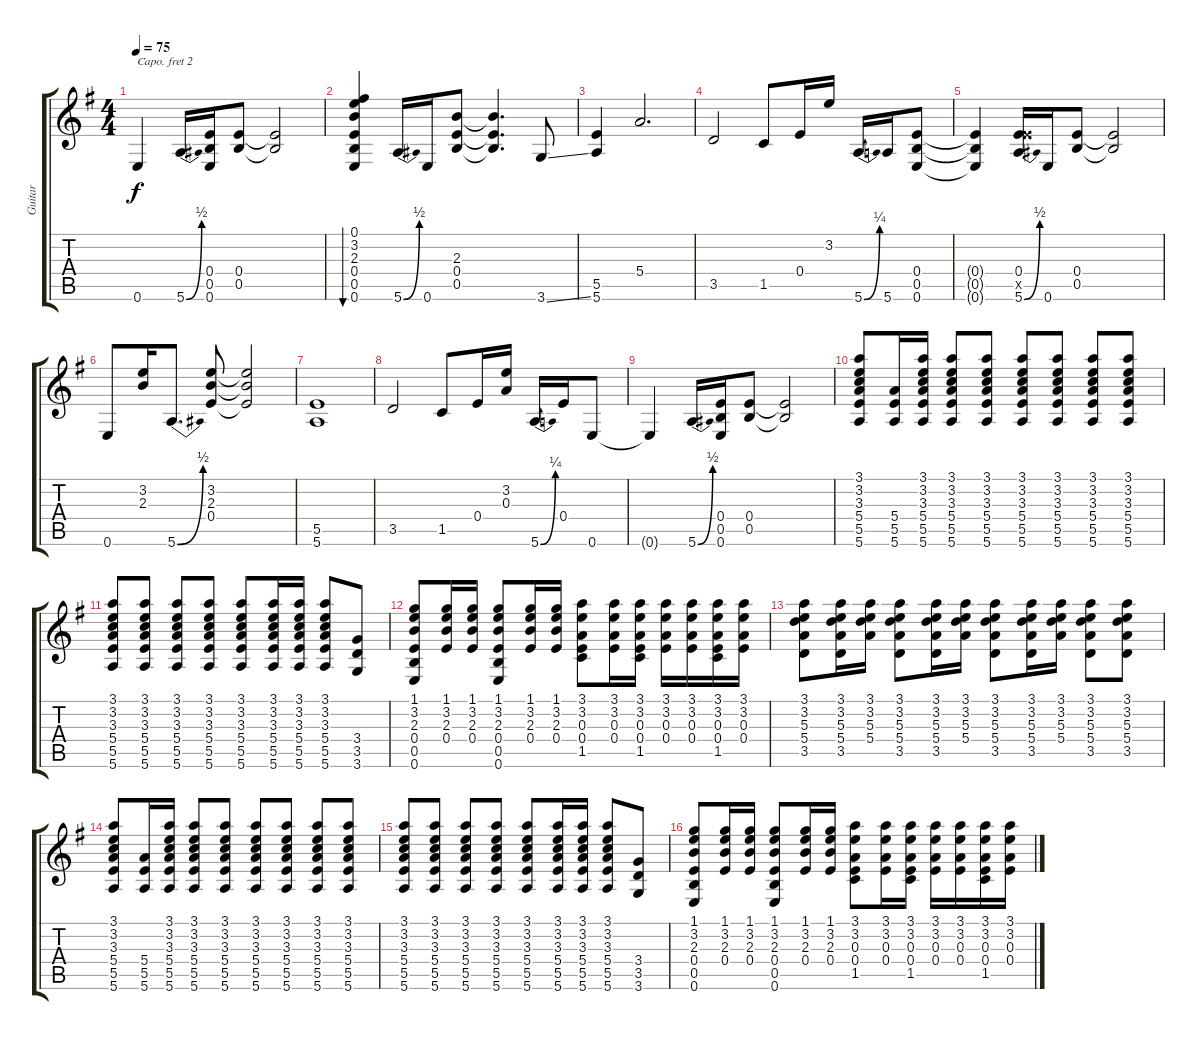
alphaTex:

\track ("Guitar" "Guitar") {instrument acousticguitarsteel}
\staff {score tabs}
\capo 2
\tuning (E4 B3 G3 D3 A2 D2) {hide}
\ts (4 4)
\tempo 75
\clef g2
\ks eminor
0.6{t}.4{dy f} 5.6{be (bend 0 0 60 2)}.16 (0.4 0.5 0.6).16 (0.4 0.5).8 (0.4{t} 0.5{t}).2 |
(0.1 3.2 2.3 0.4 0.5 0.6).4{bu 240} 5.6{be (bend 0 0 60 2)}.16 0.6.16 (2.3 0.4 0.5).8 (2.3{t} 0.4{t} 0.5{t}).4{d} 3.6{ss}.8 |
(5.5 5.6).4 5.4.2{d} |
3.5.2 1.5.8 0.4.16 3.2.16 5.6{be (bend 0 0 60 1)}.16 5.6.16 (0.4 0.5 0.6).8 |
(0.4{t} 0.5{t} 0.6{t}).4 (0.4 5.5{x} 5.6{be (bend 0 0 60 2)}).16 0.6.16 (0.4 0.5).8 (0.4{t} 0.5{t}).2 |
0.6.8 (3.2 2.3).16 5.6{be (bend 0 0 60 2)}.8{d} (3.2 2.3 0.4).8 (3.2{t} 2.3{t} 0.4{t}).2 |
(5.5 5.6).1 |
3.5.2 1.5.8 0.4.16 (3.2 0.3).16 5.6{be (bend 0 0 60 1)}.16 0.4.16 0.6.8 |
0.6{t}.4 5.6{be (bend 0 0 60 2)}.16 (0.4 0.5 0.6).16 (0.4 0.5).8 (0.4{t} 0.5{t}).2 |
(3.1 3.2 3.3 5.4 5.5 5.6).8 (5.4 5.5 5.6).16 (3.1 3.2 3.3 5.4 5.5 5.6).16 (3.1 3.2 3.3 5.4 5.5 5.6).8 (3.1 3.2 3.3 5.4 5.5 5.6).8 (3.1 3.2 3.3 5.4 5.5 5.6).8 (3.1 3.2 3.3 5.4 5.5 5.6).8 (3.1 3.2 3.3 5.4 5.5 5.6).8 (3.1 3.2 3.3 5.4 5.5 5.6).8 |
(3.1 3.2 3.3 5.4 5.5 5.6).8 (3.1 3.2 3.3 5.4 5.5 5.6).8 (3.1 3.2 3.3 5.4 5.5 5.6).8 (3.1 3.2 3.3 5.4 5.5 5.6).8 (3.1 3.2 3.3 5.4 5.5 5.6).8 (3.1 3.2 3.3 5.4 5.5 5.6).16 (3.1 3.2 3.3 5.4 5.5 5.6).16 (3.1 3.2 3.3 5.4 5.5 5.6).8 (3.4 3.5 3.6).8 |
(1.1 3.2 2.3 0.4 0.5 0.6).8 (1.1 3.2 2.3 0.4).16 (1.1 3.2 2.3 0.4).16 (1.1 3.2 2.3 0.4 0.5 0.6).8 (1.1 3.2 2.3 0.4).16 (1.1 3.2 2.3 0.4).16 (3.1 3.2 0.3 0.4 1.5).8 (3.1 3.2 0.3 0.4).16 (3.1 3.2 0.3 0.4 1.5).16 (3.1 3.2 0.3 0.4).16 (3.1 3.2 0.3 0.4).16 (3.1 3.2 0.3 0.4 1.5).16 (3.1 3.2 0.3 0.4).16 |
(3.1 3.2 5.3 5.4 3.5).8 (3.1 3.2 5.3 5.4 3.5).16 (3.1 3.2 5.3 5.4).16 (3.1 3.2 5.3 5.4 3.5).8 (3.1 3.2 5.3 5.4 3.5).16 (3.1 3.2 5.3 5.4).16 (3.1 3.2 5.3 5.4 3.5).8 (3.1 3.2 5.3 5.4 3.5).16 (3.1 3.2 5.3 5.4).16 (3.1 3.2 5.3 5.4 3.5).8 (3.1 3.2 5.3 5.4 3.5).8 |
(3.1 3.2 3.3 5.4 5.5 5.6).8 (5.4 5.5 5.6).16 (3.1 3.2 3.3 5.4 5.5 5.6).16 (3.1 3.2 3.3 5.4 5.5 5.6).8 (3.1 3.2 3.3 5.4 5.5 5.6).8 (3.1 3.2 3.3 5.4 5.5 5.6).8 (3.1 3.2 3.3 5.4 5.5 5.6).8 (3.1 3.2 3.3 5.4 5.5 5.6).8 (3.1 3.2 3.3 5.4 5.5 5.6).8 |
(3.1 3.2 3.3 5.4 5.5 5.6).8 (3.1 3.2 3.3 5.4 5.5 5.6).8 (3.1 3.2 3.3 5.4 5.5 5.6).8 (3.1 3.2 3.3 5.4 5.5 5.6).8 (3.1 3.2 3.3 5.4 5.5 5.6).8 (3.1 3.2 3.3 5.4 5.5 5.6).16 (3.1 3.2 3.3 5.4 5.5 5.6).16 (3.1 3.2 3.3 5.4 5.5 5.6).8 (3.4 3.5 3.6).8 |
(1.1 3.2 2.3 0.4 0.5 0.6).8 (1.1 3.2 2.3 0.4).16 (1.1 3.2 2.3 0.4).16 (1.1 3.2 2.3 0.4 0.5 0.6).8 (1.1 3.2 2.3 0.4).16 (1.1 3.2 2.3 0.4).16 (3.1 3.2 0.3 0.4 1.5).8 (3.1 3.2 0.3 0.4).16 (3.1 3.2 0.3 0.4 1.5).16 (3.1 3.2 0.3 0.4).16 (3.1 3.2 0.3 0.4).16 (3.1 3.2 0.3 0.4 1.5).16 (3.1 3.2 0.3 0.4).16
